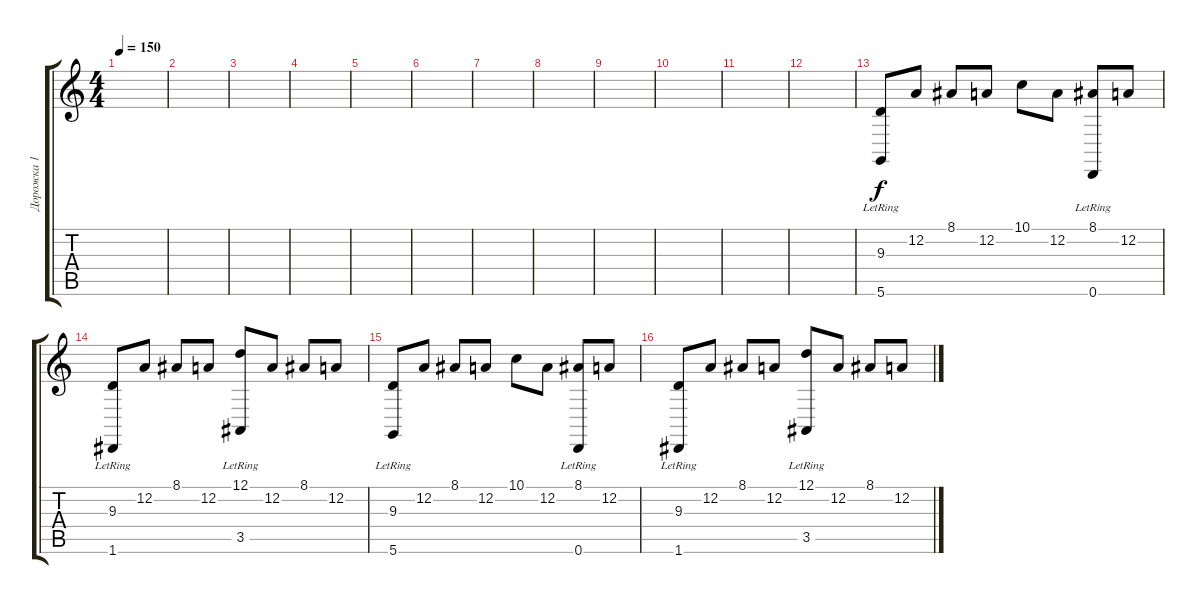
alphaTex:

\track ("Дорожка 1" "Дорожка 1") {instrument brightacousticpiano}
\staff {score tabs}
\tuning (D4 A3 F3 C3 G2 D2) {hide}
\ts (4 4)
\tempo 150
\clef g2
\ks c
|
|
|
|
|
|
|
|
|
|
|
|
(9.3 5.6{lr}).8 12.2.8 8.1.8 12.2.8 10.1.8 12.2.8 (8.1 0.6{lr}).8 12.2.8 |
(9.3 1.6{lr}).8 12.2.8 8.1.8 12.2.8 (12.1 3.5{lr}).8 12.2.8 8.1.8 12.2.8 |
(9.3 5.6{lr}).8 12.2.8 8.1.8 12.2.8 10.1.8 12.2.8 (8.1 0.6{lr}).8 12.2.8 |
(9.3 1.6{lr}).8 12.2.8 8.1.8 12.2.8 (12.1 3.5{lr}).8 12.2.8 8.1.8 12.2.8
